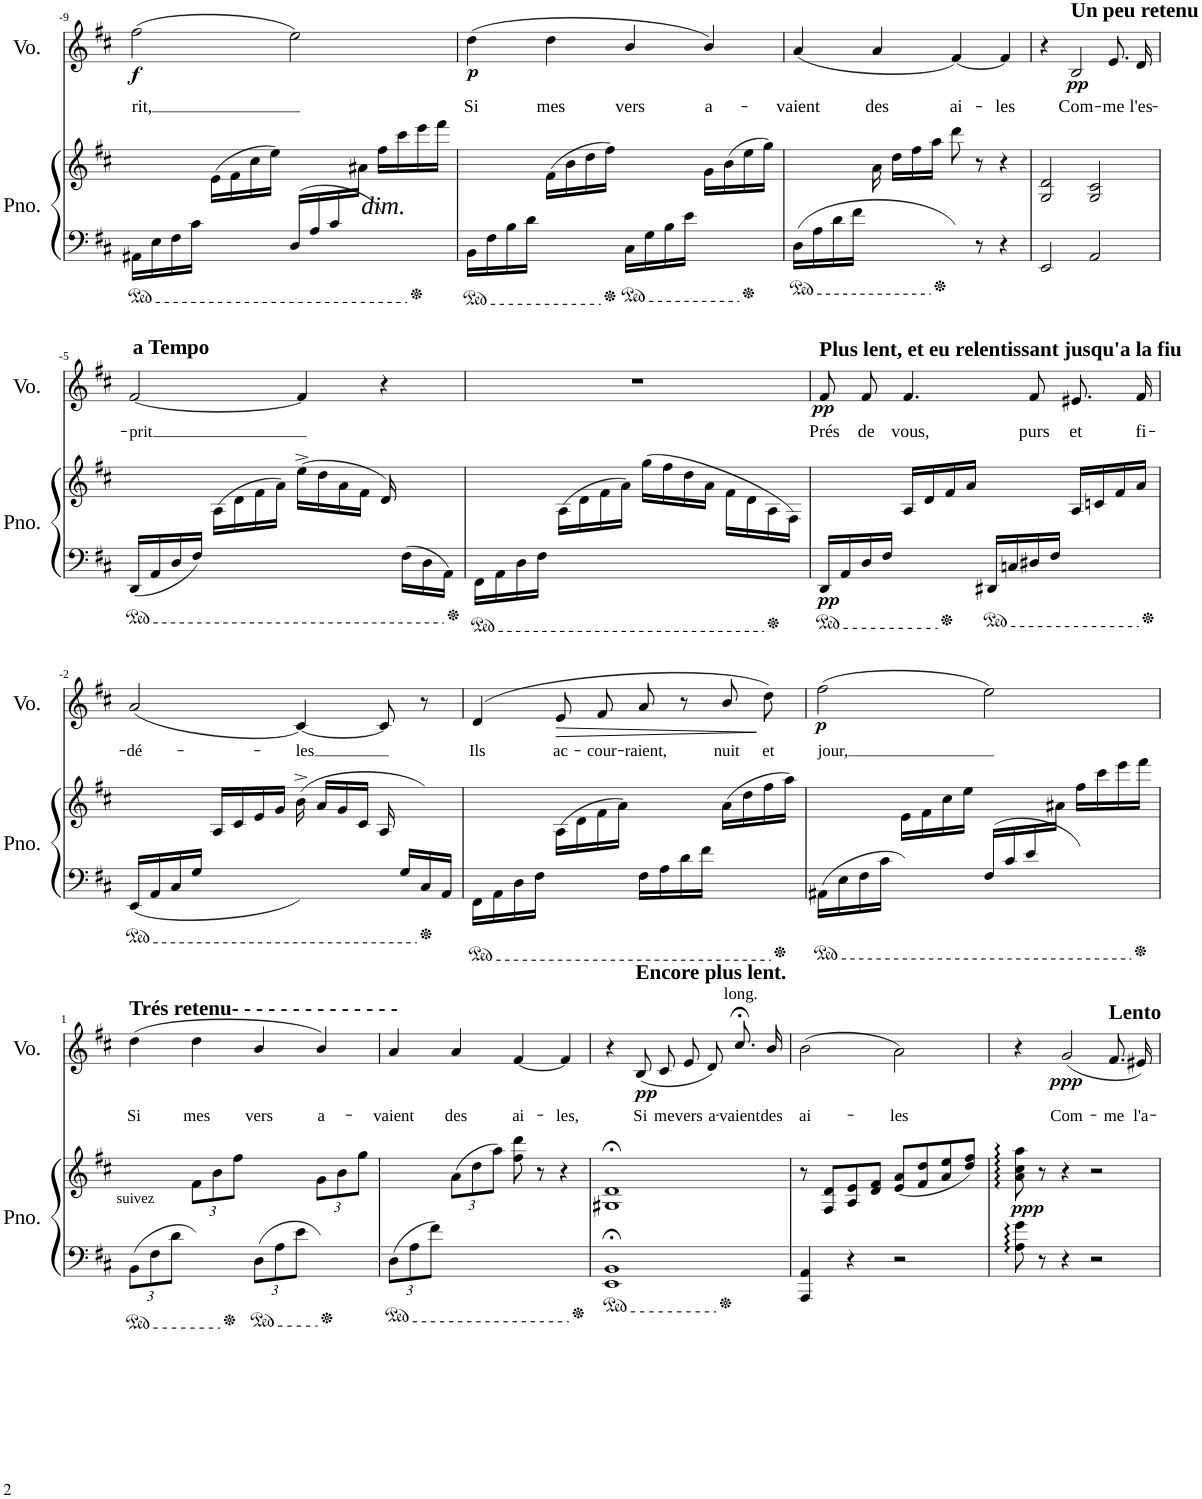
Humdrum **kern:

**kern	**kern	**dynam	**kern	**text	**dynam
*part2	*part2	*part2	*part1	*part1	*part1
*staff3	*staff2	*staff2/3	*staff1	*staff1	*staff1
*I"Piano	*	*	*I"Voice	*	*
*I'Pno.	*	*	*I'Vo.	*	*
!!LO:PB:g=z
*clefF4	*clefG2	*	*clefG2	*	*
*k[f#c#]	*k[f#c#]	*	*k[f#c#]	*	*
*M4/4	*M4/4	*	*M4/4	*	*
*met(c)	*met(c)	*	*met(c)	*	*
=9-	=9-	=9-	=9-	=9-	=9-
*	*^	*	*	*	*
!	!	!	!	!	!LO:LY:b	!LO:DY:b
16AA#X\LL	4ryy	8.ryy	.	(2ff#\	rit,	f
16E\	.	.	.	.	.	.
16F#\	.	.	.	.	.	.
*	*v	*v	*	*	*	*
16c#\JJ	.	.	.	.	.
4ryy	(16e\LL	.	.	.	.
.	16f#\	.	.	.	.
.	16cc#\	.	.	.	.
.	16ee\JJ)	.	.	.	.
16D/LL	4ryy	.	2ee\)	.	.
16A/	.	.	.	.	.
16c#/	.	.	.	.	.
*	*^	*	*	*	*
16ryy	.	16a#X\JJ	.	.	.	.
!	!	!	!LO:DY:b	!	!	!
4ryy	16ff#\LL	4ryy	other-dynamics	.	.	.
.	16ccc#\	.	.	.	.	.
.	16eee\	.	.	.	.	.
.	16fff#\JJ	.	.	.	.	.
*	*v	*v	*	*	*	*
=8-	=8-	=8-	=8-	=8-	=8-
!	!	!	!	!LO:LY:b	!LO:DY:b
16BB\LL	4ryy	.	(4dd\	Si	p
16F#\	.	.	.	.	.
16B\	.	.	.	.	.
16d\JJ	.	.	.	.	.
!	!	!	!	!LO:LY:b	!
4ryy	(16f#\LL	.	4dd\	mes	.
.	16b\	.	.	.	.
.	16dd\	.	.	.	.
.	16ff#\JJ)	.	.	.	.
!	!	!	!	!LO:LY:b	!
16C#\LL	4ryy	.	4b/	vers	.
16G\	.	.	.	.	.
16B\	.	.	.	.	.
16e\JJ	.	.	.	.	.
!	!	!	!	!LO:LY:b	!
4ryy	16g\LL	.	4b/)	a-	.
.	(16b\	.	.	.	.
.	16ee\	.	.	.	.
.	16gg\JJ)	.	.	.	.
=7-	=7-	=7-	=7-	=7-	=7-
!	!	!	!	!LO:LY:b	!
16D\LL	4ryy	.	(4a/	-vaient	.
16A\	.	.	.	.	.
16d\	.	.	.	.	.
16f#\JJ	.	.	.	.	.
!	!	!	!	!LO:LY:b	!
4ryy	16a\	.	4a/	des	.
.	16dd\LL	.	.	.	.
.	16ff#\	.	.	.	.
.	16aa\JJ	.	.	.	.
!	!	!	!	!LO:LY:b	!
8ryy	8ddd\	.	[4f#/)	ai-	.
8r	8r	.	.	.	.
!	!	!	!	!LO:LY:b	!
4r	4r	.	4f#/]	-les	.
=6-	=6-	=6-	=6-	=6-	=6-
2EE/	2G/ 2d/	.	4r	.	.
!	!	!	!LO:TX:a:B:t=Un peu retenu	!	!
!	!	!	!	!LO:LY:b	!LO:DY:b
.	.	.	2B/	Com-	pp
2AA/	2G/ 2c#/	.	.	.	.
!	!	!	!	!LO:LY:b	!
.	.	.	8.e/L	-me	.
!	!	!	!	!LO:LY:b	!
.	.	.	16d/Jk	l'es-	.
!!LO:LB:g=z
=5-	=5-	=5-	=5-	=5-	=5-
!	!	!	!LO:TX:a:B:t=a Tempo	!	!
!	!	!	!	!LO:LY:b	!
16DD/LL	4ryy	.	[2f#/	-prit	.
16AA/	.	.	.	.	.
16D/	.	.	.	.	.
16F#/JJ	.	.	.	.	.
4ryy	(16A\LL	.	.	.	.
.	16d\	.	.	.	.
.	16f#\	.	.	.	.
.	16a\JJ)	.	.	.	.
4ryy	(16ee^\LL	.	4f#/]	.	.
.	16dd\	.	.	.	.
.	16a\	.	.	.	.
.	16f#\JJ	.	.	.	.
16ryy	16d/)	.	4r	.	.
16F#\LL	16ryy	.	.	.	.
16D\	8ryy	.	.	.	.
16AA\JJ	.	.	.	.	.
=4-	=4-	=4-	=4-	=4-	=4-
16FF#\LL	4ryy	.	1r	.	.
16AA\	.	.	.	.	.
16D\	.	.	.	.	.
16F#\JJ	.	.	.	.	.
4ryy	(16A\LL	.	.	.	.
.	16d\	.	.	.	.
.	16f#\	.	.	.	.
.	16a\JJ)	.	.	.	.
4ryy	(16gg\LL	.	.	.	.
.	16ff#\	.	.	.	.
.	16dd\	.	.	.	.
.	16a\JJ	.	.	.	.
4ryy	16f#\LL	.	.	.	.
.	16d\	.	.	.	.
.	16A\	.	.	.	.
.	16F#\JJ)	.	.	.	.
=3-	=3-	=3-	=3-	=3-	=3-
!	!	!	!LO:TX:a:B:t=Plus lent, et eu relentissant jusqu'a la fiu	!	!
!	!	!LO:DY:b=2	!	!LO:LY:b	!LO:DY:b
16DD/LL	4ryy	pp	8f#/L	Prés	pp
16AA/	.	.	.	.	.
!	!	!	!	!LO:LY:b	!
16D/	.	.	8f#/J	de	.
16F#/JJ	.	.	.	.	.
!	!	!	!	!LO:LY:b	!
4ryy	16A/LL	.	4.f#/	vous,	.
.	16d/	.	.	.	.
.	16f#/	.	.	.	.
.	16a/JJ	.	.	.	.
16DD#X/LL	4ryy	.	.	.	.
16Cn/	.	.	.	.	.
!	!	!	!	!LO:LY:b	!
16D#X/	.	.	8f#/	purs	.
16F#/JJ	.	.	.	.	.
!	!	!	!	!LO:LY:b	!
4ryy	16A/LL	.	8.e#X/L	et	.
.	16cn/	.	.	.	.
.	16f#/	.	.	.	.
!	!	!	!	!LO:LY:b	!
.	16a/JJ	.	16f#/Jk	fi-	.
!!LO:LB:g=z
=2-	=2-	=2-	=2-	=2-	=2-
!	!	!	!	!LO:LY:b	!
16EE/LL	4ryy	.	(2a/	-dé-	.
16AA/	.	.	.	.	.
16C#/	.	.	.	.	.
16G/JJ	.	.	.	.	.
4ryy	16A/LL	.	.	.	.
.	16c#/	.	.	.	.
.	16e/	.	.	.	.
.	16g/JJ	.	.	.	.
!	!	!	!	!LO:LY:b	!
4ryy	(16b^\	.	[4c#/)	-les	.
.	16a/LL	.	.	.	.
.	16g/	.	.	.	.
.	16c#/JJ	.	.	.	.
16ryy	16A/	.	8c#/]	.	.
16G/LL	16ryy	.	.	.	.
16C#/	8ryy)	.	8r	.	.
16AA/JJ	.	.	.	.	.
=1-	=1-	=1-	=1-	=1-	=1-
!	!	!	!	!LO:LY:b	!
16FF#\LL	4ryy	.	(4d/	Ils	.
16AA\	.	.	.	.	.
16D\	.	.	.	.	.
16F#\JJ	.	.	.	.	.
!	!	!	!	!LO:LY:b	!LO:HP:b
4ryy	(16A\LL	.	8e/L	ac-	>
.	16d\	.	.	.	.
!	!	!	!	!LO:LY:b	!
.	16f#\	.	8f#/J	-cour-	.
.	16a\JJ)	.	.	.	.
!	!	!	!	!LO:LY:b	!
16F#\LL	4ryy	.	8a/	-raient,	.
16A\	.	.	.	.	.
16d\	.	.	8r	.	.
16f#\JJ	.	.	.	.	.
!	!	!	!	!LO:LY:b	!
4ryy	(16a\LL	.	8b\L	nuit	.
.	16dd\	.	.	.	.
!	!	!	!	!LO:LY:b	!
.	16ff#\	.	8dd\J)	et	]
.	16aa\JJ)	.	.	.	.
=	=	=	=	=	=
*	*^	*	*	*	*
!	!	!	!	!	!LO:LY:b	!LO:DY:b
16AA#X\LL	4ryy	8.ryy	.	(2ff#\	jour,	p
16E\	.	.	.	.	.	.
16F#\	.	.	.	.	.	.
*	*v	*v	*	*	*	*
16c#\JJ	.	.	.	.	.
4ryy	16e\LL	.	.	.	.
.	16f#\	.	.	.	.
.	16cc#\	.	.	.	.
.	16ee\JJ	.	.	.	.
16F#/LL	4ryy	.	2ee\)	.	.
16c#/	.	.	.	.	.
16e/	.	.	.	.	.
*	*^	*	*	*	*
16ryy	.	16a#X\JJ	.	.	.	.
4ryy	16ff#\LL	4ryy	.	.	.	.
.	16ccc#\	.	.	.	.	.
.	16eee\	.	.	.	.	.
.	16fff#\JJ	.	.	.	.	.
*	*v	*v	*	*	*	*
!!LO:LB:g=z
=1	=1	=1	=1	=1	=1
*Xbrackettup	*	*	*	*	*
!	!	!	!LO:TX:a:B:t=Trés retenu- - - - - - - - - - - - - -	!	!
!LO:TX:a:t=suivez	!	!	!	!	!
!	!	!	!	!LO:LY:b	!
12BB\L	4ryy	.	(4dd\	Si	.
12F#\	.	.	.	.	.
12d\J	.	.	.	.	.
*	*Xbrackettup	*	*	*	*
!	!	!	!	!LO:LY:b	!
4ryy	12f#\L	.	4dd\	mes	.
.	12b\	.	.	.	.
.	12ff#\J	.	.	.	.
!	!	!	!	!LO:LY:b	!
12D\L	4ryy	.	4b/	vers	.
12A\	.	.	.	.	.
12e\J	.	.	.	.	.
!	!	!	!	!LO:LY:b	!
4ryy	12g\L	.	4b/)	a-	.
.	12b\	.	.	.	.
.	12gg\J	.	.	.	.
=2	=2	=2	=2	=2	=2
!	!	!	!	!LO:LY:b	!
12D\L	4ryy	.	4a/	-vaient	.
12A\	.	.	.	.	.
12f#\J	.	.	.	.	.
!	!	!	!	!LO:LY:b	!
4ryy	(12a\L	.	4a/	des	.
.	12dd\	.	.	.	.
.	12aa\J)	.	.	.	.
!	!	!	!	!LO:LY:b	!
4ryy	8ff#\ 8ddd\	.	[4f#/	ai-	.
.	8r	.	.	.	.
!	!	!	!	!LO:LY:b	!
4ryy	4r	.	4f#/]	-les,	.
=3	=3	=3	=3	=3	=3
1EE;< 1BB;<	1G#X;< 1d;<	.	4r	.	.
!	!	!	!LO:TX:a:B:t=Encore plus lent.	!	!
!	!	!	!	!LO:LY:b	!LO:DY:b
.	.	.	(8B/L	Si	pp
!	!	!	!	!LO:LY:b	!
.	.	.	8c#/J	me	.
!	!	!	!	!LO:LY:b	!
.	.	.	8e/L	vers	.
!	!	!	!	!LO:LY:b	!
.	.	.	8d/J)	a-	.
!	!	!	!LO:TX:a:t=long.	!	!
!	!	!	!	!LO:LY:b	!
.	.	.	8.cc#;</L	-vaient	.
!	!	!	!	!LO:LY:b	!
.	.	.	16b/Jk	des	.
=4	=4	=4	=4	=4	=4
!	!	!	!	!LO:LY:b	!
4AAA/ 4AA/	8r	.	(2b\	ai-	.
.	8F#/ 8d/L	.	.	.	.
4r	8A/ 8e/	.	.	.	.
.	8d/ 8f#/J	.	.	.	.
!	!	!	!	!LO:LY:b	!
2r	(8e/ 8a/L	.	2a\)	-les	.
.	8f#/ 8dd/	.	.	.	.
.	8a/ 8ee/	.	.	.	.
.	8dd/ 8ff#/J)	.	.	.	.
=5	=5	=5	=5	=5	=5
!	!	!LO:DY:b	!	!	!
8A\: 8g\:	8a\: 8cc#\: 8aa\:	ppp	4r	.	.
8r	8r	.	.	.	.
!	!	!	!	!LO:LY:b	!LO:DY:b
4r	4r	.	(2g/	Com-	ppp
2r	2r	.	.	.	.
!	!	!	!LO:TX:a:B:t=Lento	!	!
!	!	!	!	!LO:LY:b	!
.	.	.	8.f#/L	-me	.
!	!	!	!	!LO:LY:b	!
.	.	.	16e#X/Jk)	l'a-	.
=	=	=	=	=	=
*-	*-	*-	*-	*-	*-
